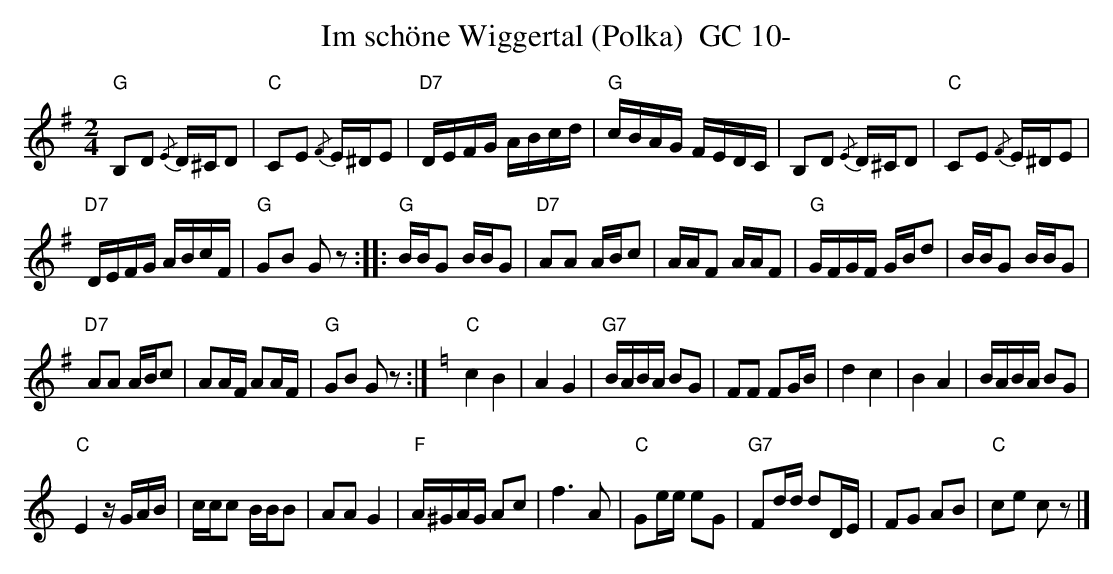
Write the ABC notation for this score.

X:1
T:Im sch\"one Wiggertal (Polka)  GC 10-
M:2/4
L:1/16
K:G %%MIDI gchordon
"G"B,2D2 {/E}D^CD2 | "C"C2E2 {/F}E^DE2 | "D7"DEFG ABcd | "G"cBAG FEDC | B,2D2 {/E}D^CD2 | "C"C2E2 {/F}E^DE2 |
"D7"DEFG ABcF | "G"G2B2 G2z2 :: "G"BBG2 BBG2 | "D7"A2A2 ABc2 | AAF2 AAF2 | "G"GFGF GBd2 | BBG2 BBG2 |
"D7"A2A2 ABc2 | A2AF A2AF | "G"G2B2 G2z2 :| [K:C] "C"c4B4 | A4G4 | "G7"BABA B2G2 | F2F2 F2GB | d4c4 | B4A4 | BABA B2G2 |
"C"E4zGAB | ccc2 BBB2 | A2A2G4 | "F"A^GAG A2c2 | f6A2 | "C"G2ee e2G2 | "G7"F2dd d2DE | F2G2 A2B2 | "C"c2e2 c2z2 |]
